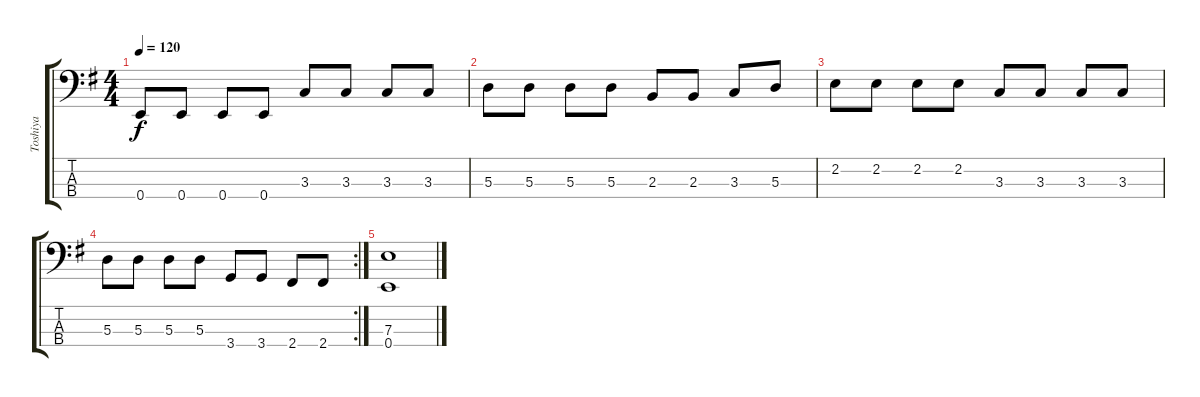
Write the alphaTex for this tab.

\track ("Toshiya" "Toshiya") {instrument electricbasspick}
\staff {score tabs}
\tuning (G2 D2 A1 E1) {hide}
\ts (4 4)
\tempo 120
\clef f4
\ks g
0.4.8{dy f} 0.4.8 0.4.8 0.4.8 3.3.8 3.3.8 3.3.8 3.3.8 |
5.3.8 5.3.8 5.3.8 5.3.8 2.3.8 2.3.8 3.3.8 5.3.8 |
2.2.8 2.2.8 2.2.8 2.2.8 3.3.8 3.3.8 3.3.8 3.3.8 |
\rc 2
5.3.8 5.3.8 5.3.8 5.3.8 3.4.8 3.4.8 2.4.8 2.4.8 |
(7.3 0.4).1
